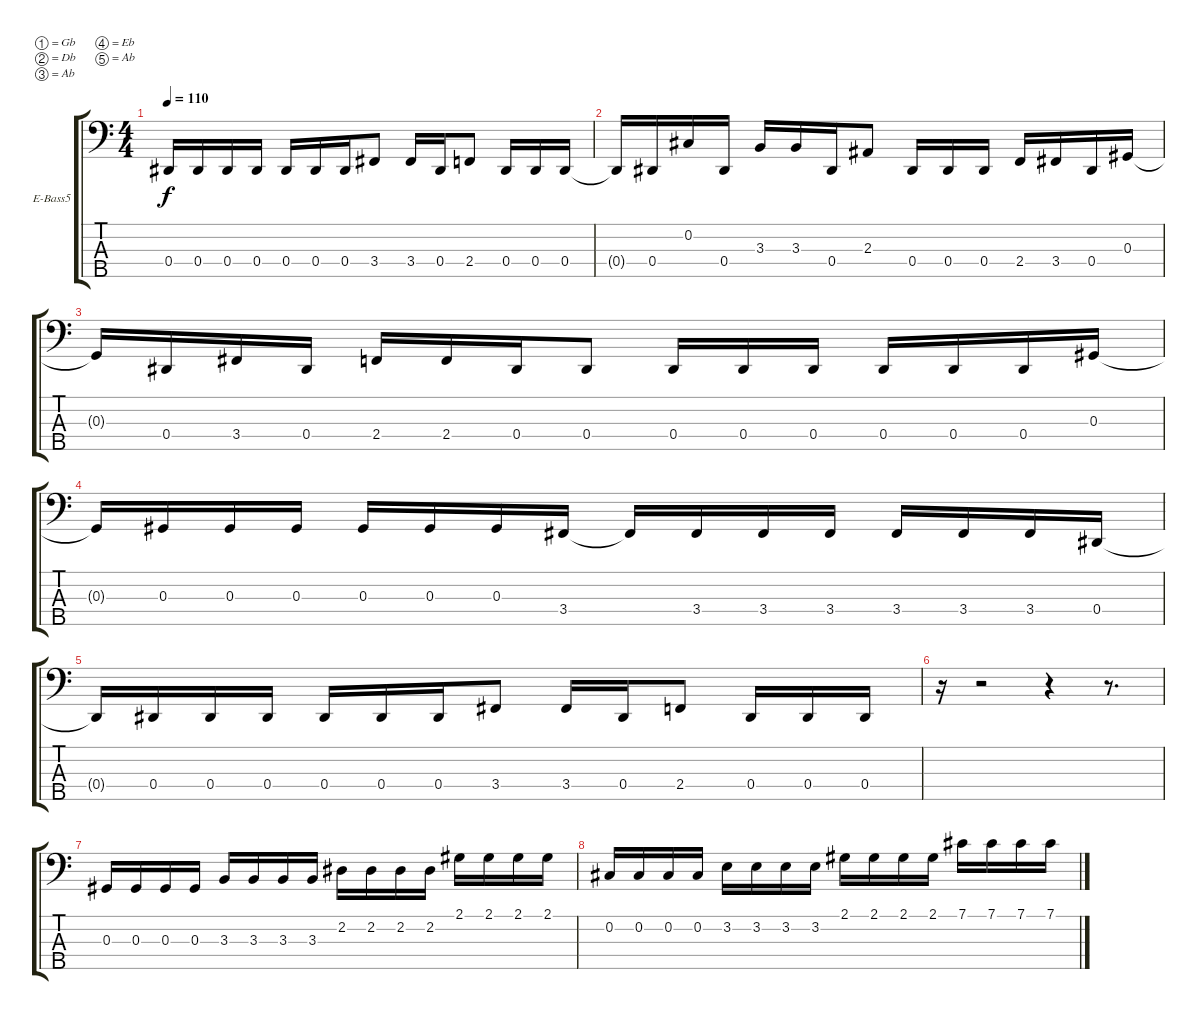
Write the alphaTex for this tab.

\defaultSystemsLayout 4
\bracketExtendMode groupsimilarinstruments
\firstSystemTrackNameOrientation horizontal
\otherSystemsTrackNameOrientation horizontal
\track ("Electric Bass" "E-Bass5") {instrument electricbassfinger}
\staff {score tabs}
\tuning (Gb2 Db2 Ab1 Eb1 Ab0)
\ts (4 4)
\tempo 110
\clef f4
\ks c
0.4{t}.16{dy f} 0.4.16 0.4.16 0.4.16 0.4.16 0.4.16 0.4.16 3.4.8 3.4.16 0.4.16 2.4.8 0.4.16 0.4.16 0.4.16 |
0.4{t}.16 0.4.16 0.2.16 0.4.16 3.3.16 3.3.16 0.4.16 2.3.8 0.4.16 0.4.16 0.4.16 2.4.16 3.4.16 0.4.16 0.3.16 |
0.3{t}.16 0.4.16 3.4.16 0.4.16 2.4.16 2.4.16 0.4.16 0.4.8 0.4.16 0.4.16 0.4.16 0.4.16 0.4.16 0.4.16 0.3.16 |
0.3{t}.16 0.3.16 0.3.16 0.3.16 0.3.16 0.3.16 0.3.16 3.4.16 3.4{t}.16 3.4.16 3.4.16 3.4.16 3.4.16 3.4.16 3.4.16 0.4.16 |
0.4{t}.16 0.4.16 0.4.16 0.4.16 0.4.16 0.4.16 0.4.16 3.4.8 3.4.16 0.4.16 2.4.8 0.4.16 0.4.16 0.4.16 |
r.16 r.2 r.4 r.8{d} |
0.3.16 0.3.16 0.3.16 0.3.16 3.3.16 3.3.16 3.3.16 3.3.16 2.2.16 2.2.16 2.2.16 2.2.16 2.1.16 2.1.16 2.1.16 2.1.16 |
0.2.16 0.2.16 0.2.16 0.2.16 3.2.16 3.2.16 3.2.16 3.2.16 2.1.16 2.1.16 2.1.16 2.1.16 7.1.16 7.1.16 7.1.16 7.1.16
